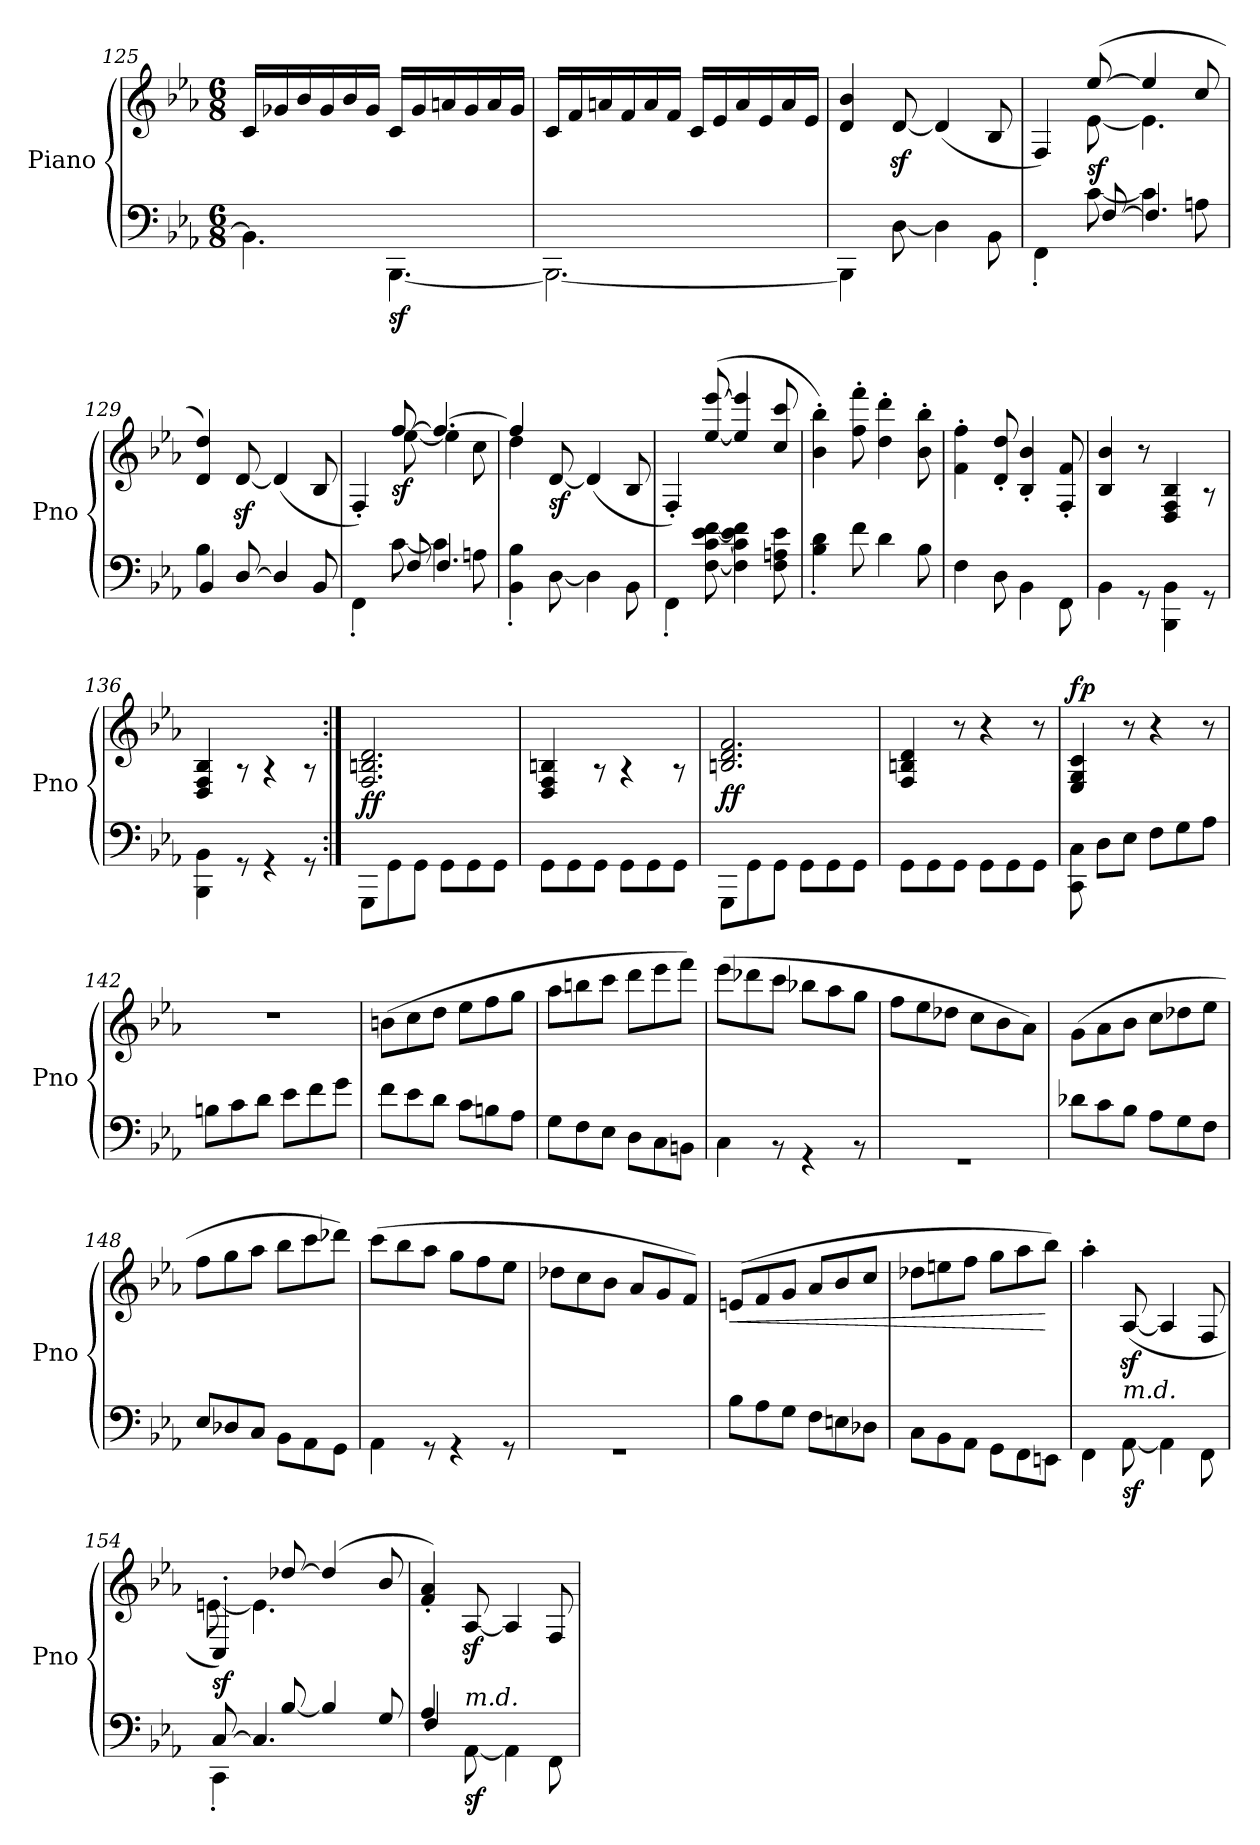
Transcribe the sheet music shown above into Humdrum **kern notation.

**kern	**kern	**dynam
*part1	*part1	*part1
*staff2	*staff1	*staff1/2
*I"Piano	*	*
*I'Pno	*	*
!!LO:LB:g=z
*clefF4	*clefG2	*
*k[b-e-a-]	*k[b-e-a-]	*
*E-:	*E-:	*
*M6/8	*M6/8	*
=125	=125	=125
*^	*	*
2.ryy	4.BB-\]	16c/LL	.
.	.	16g-X/	.
.	.	16b-/	.
.	.	16g-/	.
.	.	16b-/	.
.	.	16g-/JJ	.
!	!	!	!LO:DY:b=2
.	[4.BBB-\	16c/LL	sf
.	.	16g-/	.
.	.	16an/	.
.	.	16g-/	.
.	.	16a/	.
.	.	16g-/JJ	.
=126	=126	=126	=126
2.ryy	2.BBB-\_	16c/LL	.
.	.	16f/	.
.	.	16an/	.
.	.	16f/	.
.	.	16a/	.
.	.	16f/JJ	.
.	.	16c/LL	.
.	.	16e-/	.
.	.	16a/	.
.	.	16e-/	.
.	.	16a/	.
.	.	16e-/JJ	.
=127	=127	=127	=127
2.ryy	4BBB-\]	4d/ 4b-/	.
.	[8D\	[8dz</	.
.	4D\]	(<4d/]	.
.	8BB-\	8B-/	.
=128	=128	=128	=128
*	*^	*^	*
2.ryy	4FF'\	4ryy	4F/)	4ryy	.
!	!	!	!	!	!LO:DY:b
.	[8c\	[8F/	(>[8ee-/	[8e-\	sf
.	4c\]	4.F/]	4ee-/]	4.e-\]	.
.	8An\	.	8cc/	.	.
*	*	*	*v	*v	*
!!LO:LB:g=z
=129	=129	=129	=129	=129
2.ryy	4B-\	4BB-/	4d/ 4dd/)	.
.	8ryy	[8D/	[8dz</	.
.	4.ryy	4D/]	(<4d/]	.
.	.	8BB-/	8B-/	.
=130	=130	=130	=130	=130
*	*	*	*^	*
2.ryy	4FF'\	4ryy	4F'/)	4ryy	.
!	!	!	!	!	!LO:DY:b
.	[8c\	8F/	[8ff/	[8ee-\	sf
.	4c\]	4.F/	4.ff/_	4ee-\]	.
.	8An\	.	.	8cc\	.
*	*v	*v	*	*	*
=131	=131	=131	=131	=131
2.ryy	4BB-\' 4B-\'	4ff/]	4dd\	.
!	!	!	!	!LO:DY:b
.	[8D\	[8d/	8ryy	sf
.	4D\]	(>4d/]	4.ryy	.
.	8BB-\	8B-/	.	.
=132	=132	=132	=132	=132
2.ryy	4FF'\	4F'/)	4ryy	.
.	[8F\ [8c\ [8e-\ [8f\	(>[8ee-/ [8eee-/	2ryy	.
.	4F\] 4c\] 4e-\] 4f\]	4ee-/] 4eee-/]	.	.
.	8F\ 8An\ 8e-\	8cc/ 8ccc/	.	.
*	*	*v	*v	*
=133	=133	=133	=133
2.ryy	4B-\' 4d\'	4b-\' 4bb-\')	.
.	8f\	8ff\' 8fff\'	.
.	4d\	4dd\' 4ddd\'	.
.	8B-\	8b-\' 8bb-\'	.
=134	=134	=134	=134
2.ryy	4F\	4f\' 4ff\'	.
.	8D\	8d/' 8dd/'	.
.	4BB-\	4B-/' 4b-/'	.
.	8FF\	8F/' 8f/'	.
!!LO:PB:g=z
=135	=135	=135	=135
2.ryy	4BB-\	4B-/ 4b-/	.
.	8r	8r	.
.	4BBB-\ 4BB-\	4D/ 4F/ 4B-/	.
.	8rGG	8rA	.
=136	=136	=136	=136
2.ryy	4BBB-\ 4BB-\	4D/ 4F/ 4B-/	.
.	8rGG	8rA	.
.	4rGG	4rA	.
.	8rGG	8rA	.
=137:|!	=137:|!	=137:|!	=137:|!
!	!	!	!LO:DY:b
2.ryy	8GGG\L	2.F/ 2.Bn/ 2.d/	ff
.	8GG\	.	.
.	8GG\J	.	.
.	8GG\L	.	.
.	8GG\	.	.
.	8GG\J	.	.
=138	=138	=138	=138
2.ryy	8GG\L	4D/ 4F/ 4Bn/	.
.	8GG\	.	.
.	8GG\J	8rA	.
.	8GG\L	4rA	.
.	8GG\	.	.
.	8GG\J	8rA	.
=139	=139	=139	=139
!	!	!	!LO:DY:b
2.ryy	8GGG\L	2.Bn/ 2.d/ 2.f/	ff
.	8GG\	.	.
.	8GG\J	.	.
.	8GG\L	.	.
.	8GG\	.	.
.	8GG\J	.	.
=140	=140	=140	=140
2.ryy	8GG\L	4F/ 4Bn/ 4d/	.
.	8GG\	.	.
.	8GG\J	8r	.
.	8GG\L	4r	.
.	8GG\	.	.
.	8GG\J	8r	.
=141	=141	=141	=141
!	!	!	!LO:DY:a
2.ryy	8CC\ 8C\	4E-/ 4G/ 4c/	fp
.	8D\L	.	.
.	8E-\J	8r	.
.	8F\L	4r	.
.	8G\	.	.
.	8A-\J	8r	.
!!LO:LB:g=z
=142	=142	=142	=142
2.ryy	8Bn\L	2.r	.
.	8c\	.	.
.	8d\J	.	.
.	8e-\L	.	.
.	8f\	.	.
.	8g\J	.	.
=143	=143	=143	=143
2.ryy	8f\L	(>8bn\L	.
.	8e-\	8cc\	.
.	8d\J	8dd\J	.
.	8c\L	8ee-\L	.
.	8Bn\	8ff\	.
.	8A-\J	8gg\J	.
=144	=144	=144	=144
2.ryy	8G\L	8aa-\L	.
.	8F\	8bbn\	.
.	8E-\J	8ccc\J	.
.	8D\L	8ddd\L	.
.	8C\	8eee-\	.
.	8BBn\J	8fff\J)	.
=145	=145	=145	=145
2.ryy	4C\	(>8eee-\L	.
.	.	8ddd-X\	.
.	8r	8ccc\J	.
.	4r	8bb-X\L	.
.	.	8aa-\	.
.	8r	8gg\J	.
=146	=146	=146	=146
2.ryy	2.r	8ff\L	.
.	.	8ee-\	.
.	.	8dd-X\J	.
.	.	8cc\L	.
.	.	8b-\	.
.	.	8a-\J)	.
!!LO:LB:g=z
=147	=147	=147	=147
2.ryy	8d-X\L	(>8g\L	.
.	8c\	8a-\	.
.	8B-\J	8b-\J	.
.	8A-\L	8cc\L	.
.	8G\	8dd-X\	.
.	8F\J	8ee-\J	.
=148	=148	=148	=148
2.ryy	8E-/L	8ff\L	.
.	8D-X/	8gg\	.
.	8C/J	8aa-\J	.
.	8BB-\L	8bb-\L	.
.	8AA-\	8ccc\	.
.	8GG\J	8ddd-X\J)	.
=149	=149	=149	=149
2.ryy	4AA-\	(>8ccc\L	.
.	.	8bb-\	.
.	8r	8aa-\J	.
.	4r	8gg\L	.
.	.	8ff\	.
.	8r	8ee-\J	.
=150	=150	=150	=150
2.ryy	2.r	8dd-X\L	.
.	.	8cc\	.
.	.	8b-\J	.
.	.	8a-/L	.
.	.	8g/	.
.	.	8f/J)	.
=151	=151	=151	=151
!	!	!	!LO:HP:b
2.ryy	8B-\L	(>8en/L	<
.	8A-\	8f/	.
.	8G\J	8g/J	.
.	8F\L	8a-/L	.
.	8En\	8b-/	.
.	8D-X\J	8cc/J	.
=152	=152	=152	=152
2.ryy	8C\L	8dd-X\L	.
.	8BB-\	8een\	.
.	8AA-\J	8ff\J	.
.	8GG\L	8gg\L	.
.	8FF\	8aa-\	.
.	8EEn\J	8bb-\J)	[
!!LO:LB:g=z
=153	=153	=153	=153
2.ryy	4FF\	4aa-'\	.
!	!LO:TX:a:i:t=m.d.	!	!
!	!	!	!LO:DY:b=2
.	[8AA-\	(<[8A-z</	sf
.	4AA-\]	4A-/]	.
.	8FF\	8F/	.
=154	=154	=154	=154
*	*^	*^	*
!	!	!	!	!	!LO:DY:b
2.ryy	4CC'\	[8C/	4C'/)	[8en\	sf
.	.	4.C/]	.	4.e\]	.
.	[8B-/	.	[8dd-X/	.	.
.	4B-/]	.	(>4dd-/]	.	.
.	.	4ryy	.	4ryy	.
.	8G/	.	8b-/	.	.
*	*	*	*v	*v	*
=155	=155	=155	=155	=155
2.ryy	4A-'/	4F/	4f/' 4a-/')	.
!	!LO:TX:a:i:t=m.d.	!	!	!
!	!	!	!	!LO:DY:b=2
.	[8AA-\	2ryy	[8A-z</	sf
.	4AA-\]	.	4A-/]	.
.	8FF\	.	8F/	.
*v	*v	*v	*	*
=	=	=
*-	*-	*-
